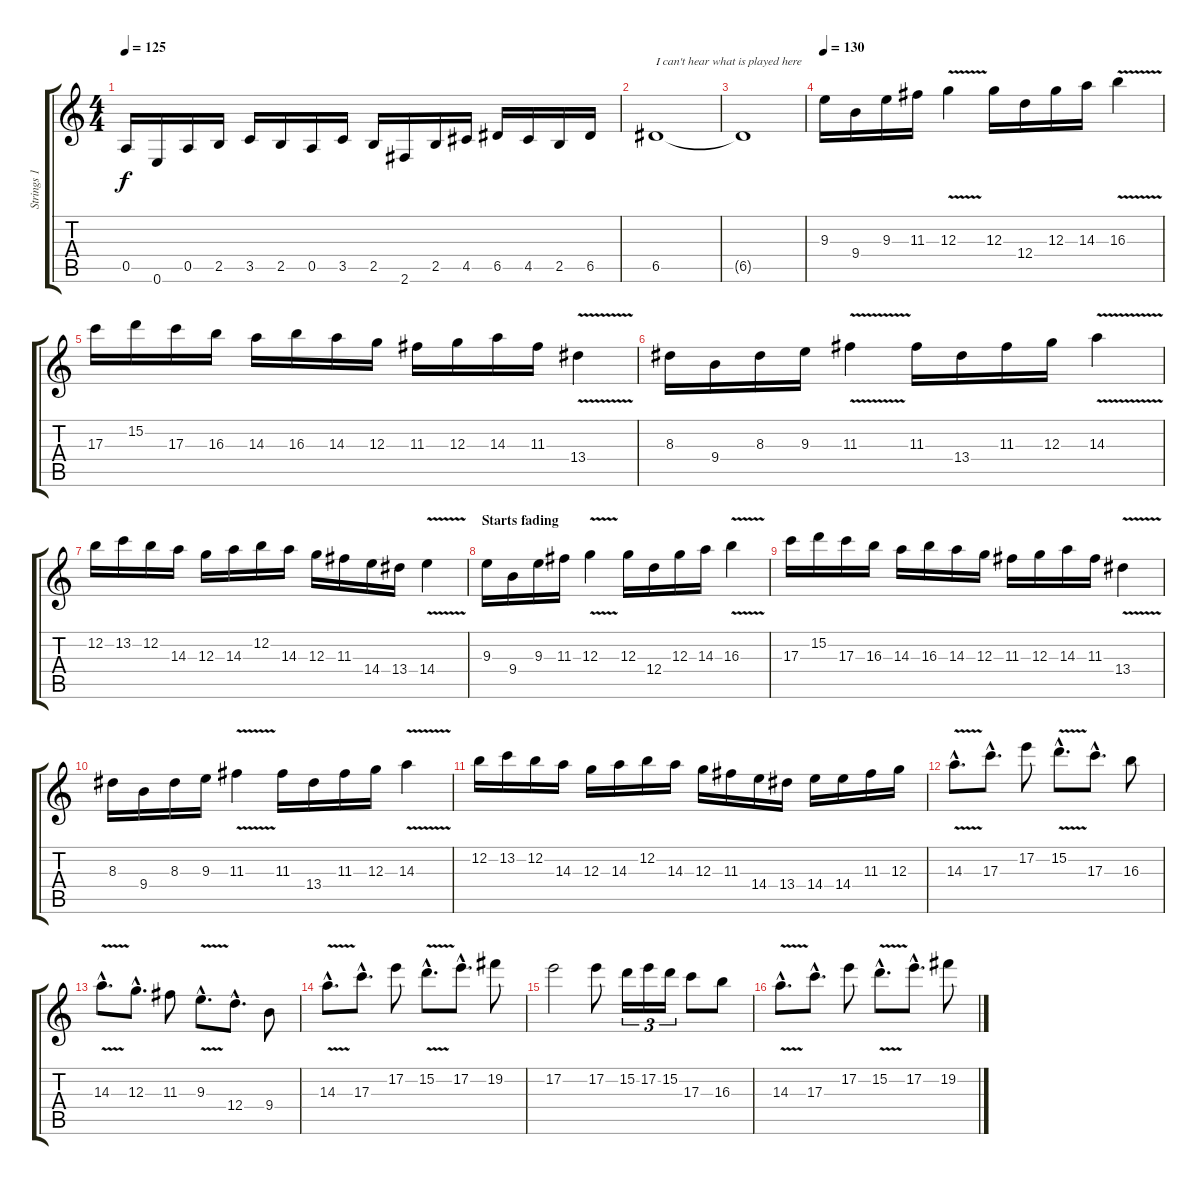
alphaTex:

\track ("Strings 1" "Strings 1") {instrument stringensemble1}
\staff {score tabs}
\tuning (E5 B4 G4 D4 A3 E3) {hide}
\ts (4 4)
\tempo 125
\clef g2
\ks c
0.5.16{dy f} 0.6.16 0.5.16 2.5.16 3.5.16 2.5.16 0.5.16 3.5.16 2.5.16 2.6.16 2.5.16 4.5.16 6.5.16 4.5.16 2.5.16 6.5.16 |
6.5.1{txt "I can't hear what is played here"} |
6.5{t}.1 |
\tempo 130
9.3.16 9.4.16 9.3.16 11.3.16 12.3{v}.4 12.3.16 12.4.16 12.3.16 14.3.16 16.3{v}.4 |
17.3.16 15.2.16 17.3.16 16.3.16 14.3.16 16.3.16 14.3.16 12.3.16 11.3.16 12.3.16 14.3.16 11.3.16 13.4{v}.4 |
8.3.16 9.4.16 8.3.16 9.3.16 11.3{v}.4 11.3.16 13.4.16 11.3.16 12.3.16 14.3{v}.4 |
12.2.16 13.2.16 12.2.16 14.3.16 12.3.16 14.3.16 12.2.16 14.3.16 12.3.16 11.3.16 14.4.16 13.4.16 14.4{v}.4 |
\section ("" "Starts fading")
9.3.16 9.4.16 9.3.16 11.3.16 12.3{v}.4 12.3.16 12.4.16 12.3.16 14.3.16 16.3{v}.4 |
17.3.16 15.2.16 17.3.16 16.3.16 14.3.16 16.3.16 14.3.16 12.3.16 11.3.16 12.3.16 14.3.16 11.3.16 13.4{v}.4 |
8.3.16 9.4.16 8.3.16 9.3.16 11.3{v}.4 11.3.16 13.4.16 11.3.16 12.3.16 14.3{v}.4 |
12.2.16 13.2.16 12.2.16 14.3.16 12.3.16 14.3.16 12.2.16 14.3.16 12.3.16 11.3.16 14.4.16 13.4.16 14.4.16 14.4.16 11.3.16 12.3.16 |
14.3{v hac}.8{d} 17.3{hac}.8{d} 17.2.8 15.2{v hac}.8{d} 17.3{hac}.8{d} 16.3.8 |
14.3{v hac}.8{d} 12.3{hac}.8{d} 11.3.8 9.3{v hac}.8{d} 12.4{hac}.8{d} 9.4.8 |
14.3{v hac}.8{d} 17.3{hac}.8{d} 17.2.8 15.2{v hac}.8{d} 17.2{hac}.8{d} 19.2.8 |
17.2.2 17.2.8 15.2.16{tu (3 2)} 17.2.16{tu (3 2)} 15.2.16{tu (3 2)} 17.3.8 16.3.8 |
14.3{v hac}.8{d} 17.3{hac}.8{d} 17.2.8 15.2{v hac}.8{d} 17.2{hac}.8{d} 19.2.8
